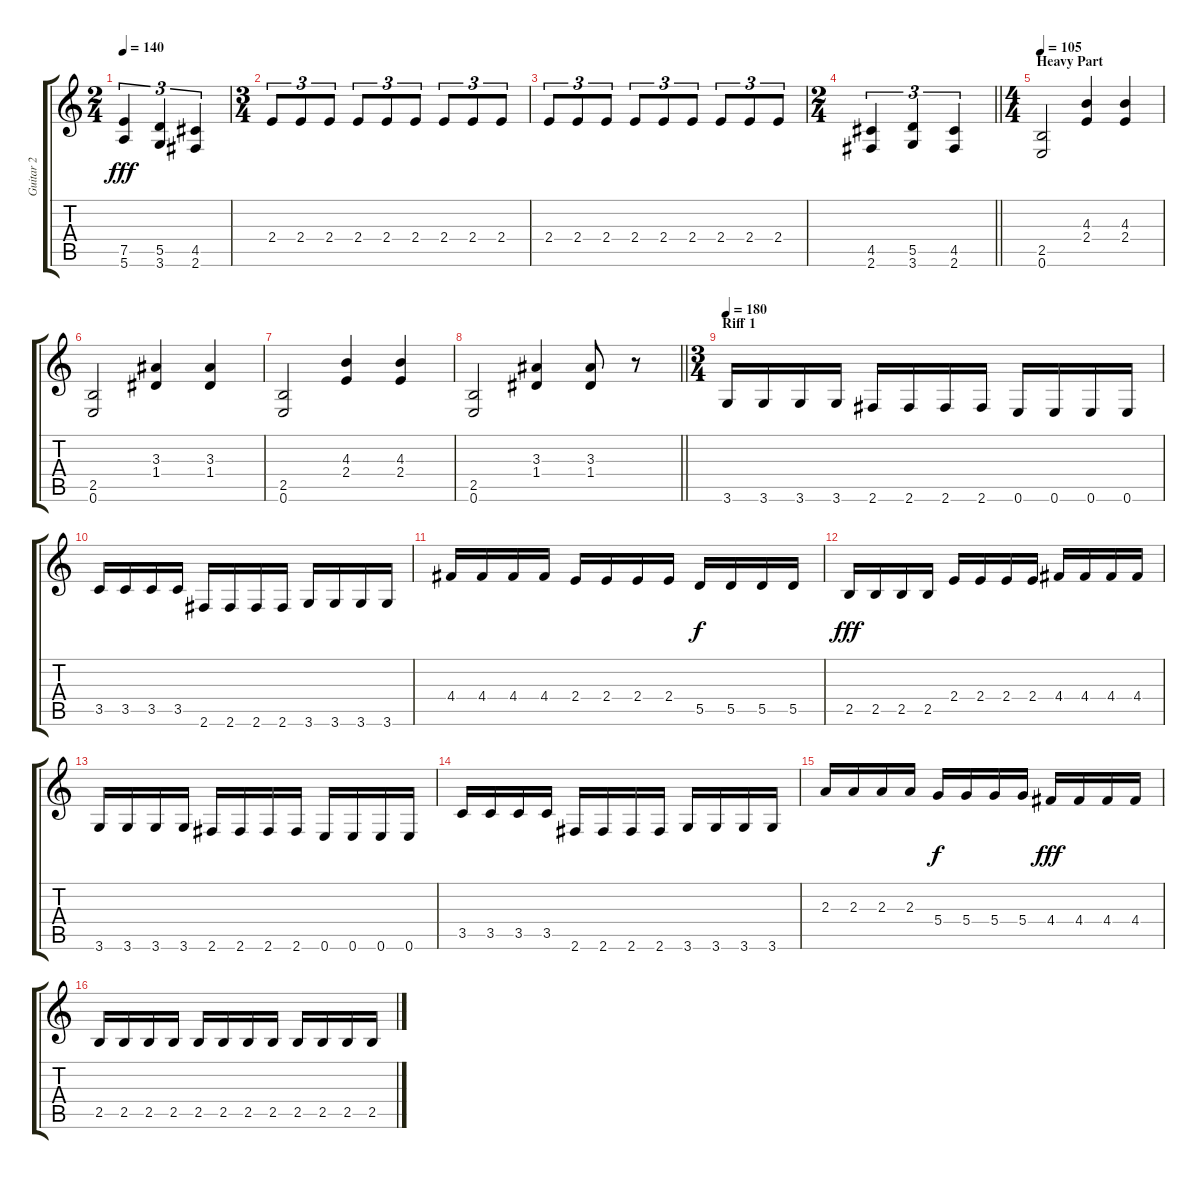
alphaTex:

\track ("Guitar 2" "Guitar 2") {instrument distortionguitar}
\staff {score tabs}
\tuning (E4 B3 G3 D3 A2 E2) {hide}
\ts (2 4)
\tempo 140
\clef g2
\ks c
(7.5 5.6).4{tu (3 2) dy fff} (5.5 3.6).4{tu (3 2)} (4.5 2.6).4{tu (3 2)} |
\ts (3 4)
2.4.8{tu (3 2)} 2.4.8{tu (3 2)} 2.4.8{tu (3 2)} 2.4.8{tu (3 2)} 2.4.8{tu (3 2)} 2.4.8{tu (3 2)} 2.4.8{tu (3 2)} 2.4.8{tu (3 2)} 2.4.8{tu (3 2)} |
2.4.8{tu (3 2)} 2.4.8{tu (3 2)} 2.4.8{tu (3 2)} 2.4.8{tu (3 2)} 2.4.8{tu (3 2)} 2.4.8{tu (3 2)} 2.4.8{tu (3 2)} 2.4.8{tu (3 2)} 2.4.8{tu (3 2)} |
\ts (2 4)
\barLineRight lightlight
(4.5 2.6).4{tu (3 2)} (5.5 3.6).4{tu (3 2)} (4.5 2.6).4{tu (3 2)} |
\ts (4 4)
\section ("" "Heavy Part")
\tempo 105
(2.5 0.6).2 (4.3 2.4).4 (4.3 2.4).4 |
(2.5 0.6).2 (3.3 1.4).4 (3.3 1.4).4 |
(2.5 0.6).2 (4.3 2.4).4 (4.3 2.4).4 |
\barLineRight lightlight
(2.5 0.6).2 (3.3 1.4).4 (3.3 1.4).8 r.8 |
\ts (3 4)
\section ("" "Riff 1")
\tempo 180
3.6.16 3.6.16 3.6.16 3.6.16 2.6.16 2.6.16 2.6.16 2.6.16 0.6.16 0.6.16 0.6.16 0.6.16 |
3.5.16 3.5.16 3.5.16 3.5.16 2.6.16 2.6.16 2.6.16 2.6.16 3.6.16 3.6.16 3.6.16 3.6.16 |
4.4.16 4.4.16 4.4.16 4.4.16 2.4.16 2.4.16 2.4.16 2.4.16 5.5.16{dy f} 5.5.16 5.5.16 5.5.16 |
2.5.16{dy fff} 2.5.16 2.5.16 2.5.16 2.4.16 2.4.16 2.4.16 2.4.16 4.4.16 4.4.16 4.4.16 4.4.16 |
3.6.16 3.6.16 3.6.16 3.6.16 2.6.16 2.6.16 2.6.16 2.6.16 0.6.16 0.6.16 0.6.16 0.6.16 |
3.5.16 3.5.16 3.5.16 3.5.16 2.6.16 2.6.16 2.6.16 2.6.16 3.6.16 3.6.16 3.6.16 3.6.16 |
2.3.16 2.3.16 2.3.16 2.3.16 5.4.16{dy f} 5.4.16 5.4.16 5.4.16 4.4.16{dy fff} 4.4.16 4.4.16 4.4.16 |
2.5.16 2.5.16 2.5.16 2.5.16 2.5.16 2.5.16 2.5.16 2.5.16 2.5.16 2.5.16 2.5.16 2.5.16
